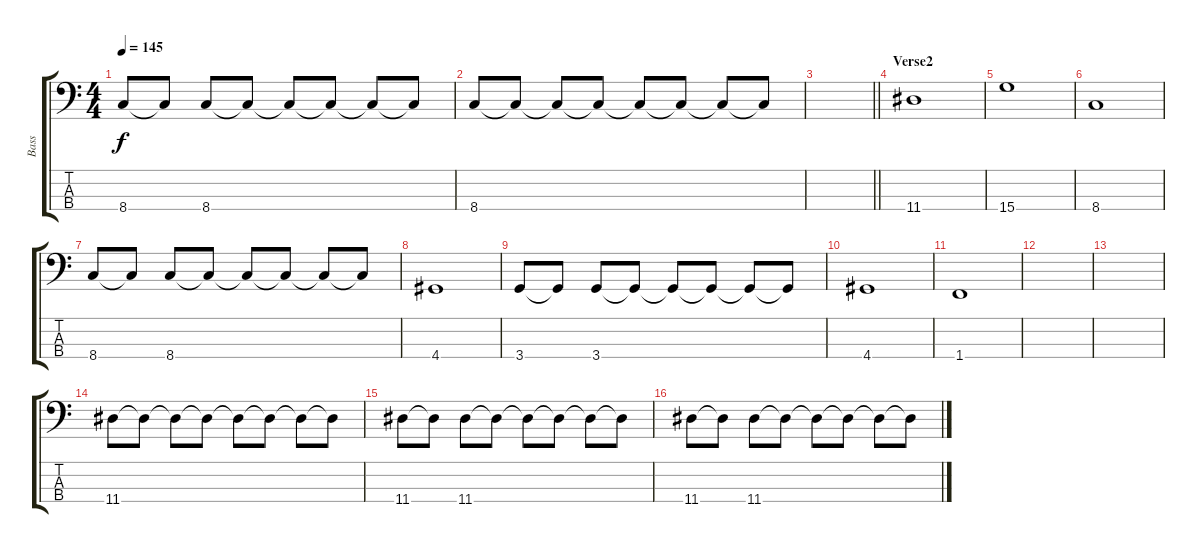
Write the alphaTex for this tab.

\track ("Bass" "Bass") {instrument electricbassfinger}
\staff {score tabs}
\tuning (G2 D2 A1 E1) {hide}
\ts (4 4)
\tempo 145
\clef f4
\ks c
8.4.8{dy f} 8.4{t}.8 8.4.8 8.4{t}.8 8.4{t}.8 8.4{t}.8 8.4{t}.8 8.4{t}.8 |
8.4.8 8.4{t}.8 8.4{t}.8 8.4{t}.8 8.4{t}.8 8.4{t}.8 8.4{t}.8 8.4{t}.8 |
\barLineRight lightlight
|
\section ("" "Verse2")
11.4.1 |
15.4.1 |
8.4.1 |
8.4.8 8.4{t}.8 8.4.8 8.4{t}.8 8.4{t}.8 8.4{t}.8 8.4{t}.8 8.4{t}.8 |
4.4.1 |
3.4.8 3.4{t}.8 3.4.8 3.4{t}.8 3.4{t}.8 3.4{t}.8 3.4{t}.8 3.4{t}.8 |
4.4.1 |
1.4.1 |
|
|
11.4.8 11.4{t}.8 11.4{t}.8 11.4{t}.8 11.4{t}.8 11.4{t}.8 11.4{t}.8 11.4{t}.8 |
11.4.8 11.4{t}.8 11.4.8 11.4{t}.8 11.4{t}.8 11.4{t}.8 11.4{t}.8 11.4{t}.8 |
11.4.8 11.4{t}.8 11.4.8 11.4{t}.8 11.4{t}.8 11.4{t}.8 11.4{t}.8 11.4{t}.8
